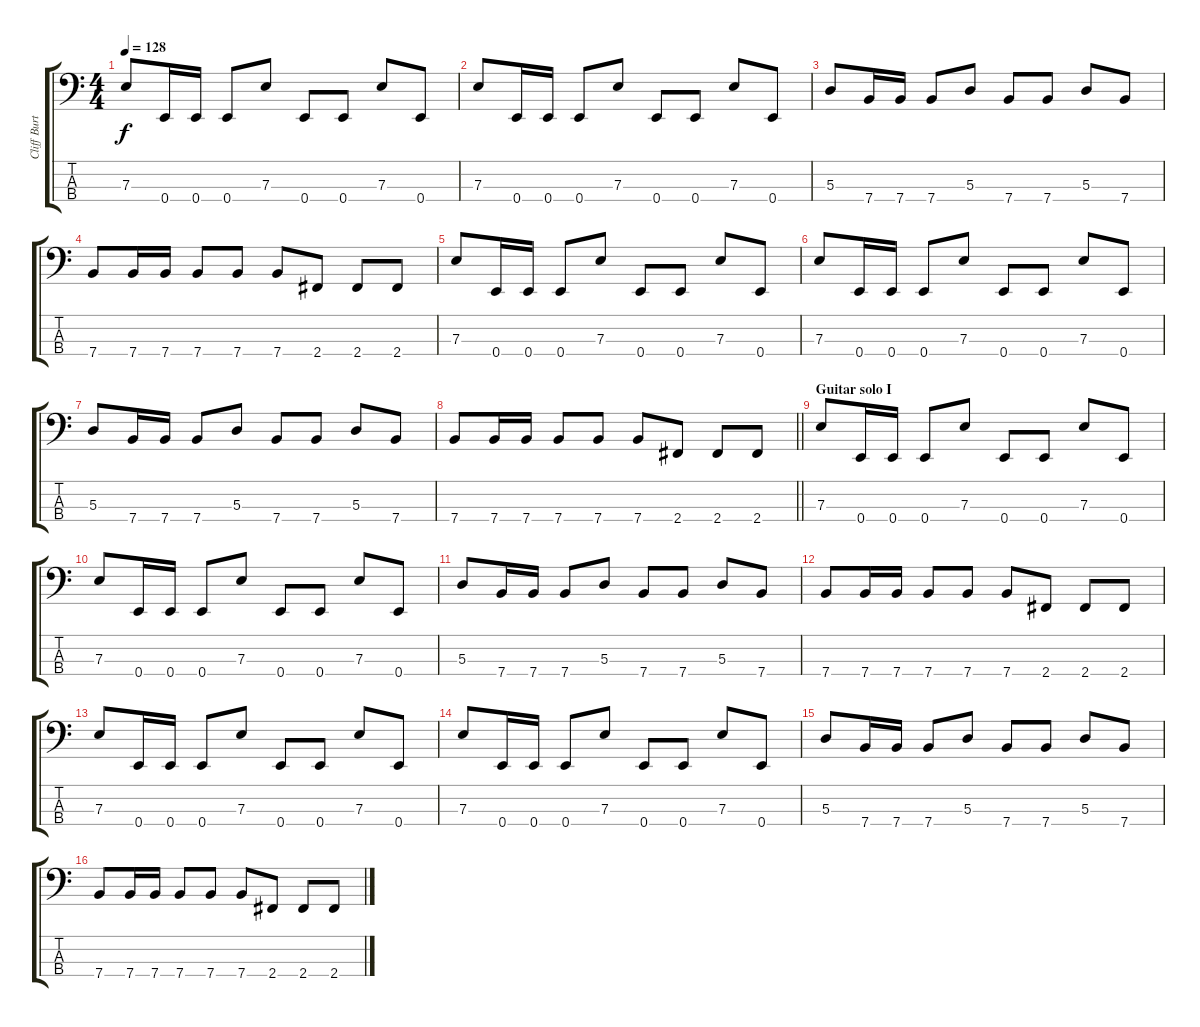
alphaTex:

\track ("Cliff Burton (Bass)" "Cliff Burt") {instrument electricbassfinger}
\staff {score tabs}
\tuning (G2 D2 A1 E1) {hide}
\ts (4 4)
\tempo 128
\clef f4
\ks c
7.3.8{dy f} 0.4.16 0.4.16 0.4.8 7.3.8 0.4.8 0.4.8 7.3.8 0.4.8 |
7.3.8 0.4.16 0.4.16 0.4.8 7.3.8 0.4.8 0.4.8 7.3.8 0.4.8 |
5.3.8 7.4.16 7.4.16 7.4.8 5.3.8 7.4.8 7.4.8 5.3.8 7.4.8 |
7.4.8 7.4.16 7.4.16 7.4.8 7.4.8 7.4.8 2.4.8 2.4.8 2.4.8 |
7.3.8 0.4.16 0.4.16 0.4.8 7.3.8 0.4.8 0.4.8 7.3.8 0.4.8 |
7.3.8 0.4.16 0.4.16 0.4.8 7.3.8 0.4.8 0.4.8 7.3.8 0.4.8 |
5.3.8 7.4.16 7.4.16 7.4.8 5.3.8 7.4.8 7.4.8 5.3.8 7.4.8 |
\barLineRight lightlight
7.4.8 7.4.16 7.4.16 7.4.8 7.4.8 7.4.8 2.4.8 2.4.8 2.4.8 |
\section ("" "Guitar solo I")
7.3.8 0.4.16 0.4.16 0.4.8 7.3.8 0.4.8 0.4.8 7.3.8 0.4.8 |
7.3.8 0.4.16 0.4.16 0.4.8 7.3.8 0.4.8 0.4.8 7.3.8 0.4.8 |
5.3.8 7.4.16 7.4.16 7.4.8 5.3.8 7.4.8 7.4.8 5.3.8 7.4.8 |
7.4.8 7.4.16 7.4.16 7.4.8 7.4.8 7.4.8 2.4.8 2.4.8 2.4.8 |
7.3.8 0.4.16 0.4.16 0.4.8 7.3.8 0.4.8 0.4.8 7.3.8 0.4.8 |
7.3.8 0.4.16 0.4.16 0.4.8 7.3.8 0.4.8 0.4.8 7.3.8 0.4.8 |
5.3.8 7.4.16 7.4.16 7.4.8 5.3.8 7.4.8 7.4.8 5.3.8 7.4.8 |
7.4.8 7.4.16 7.4.16 7.4.8 7.4.8 7.4.8 2.4.8 2.4.8 2.4.8
